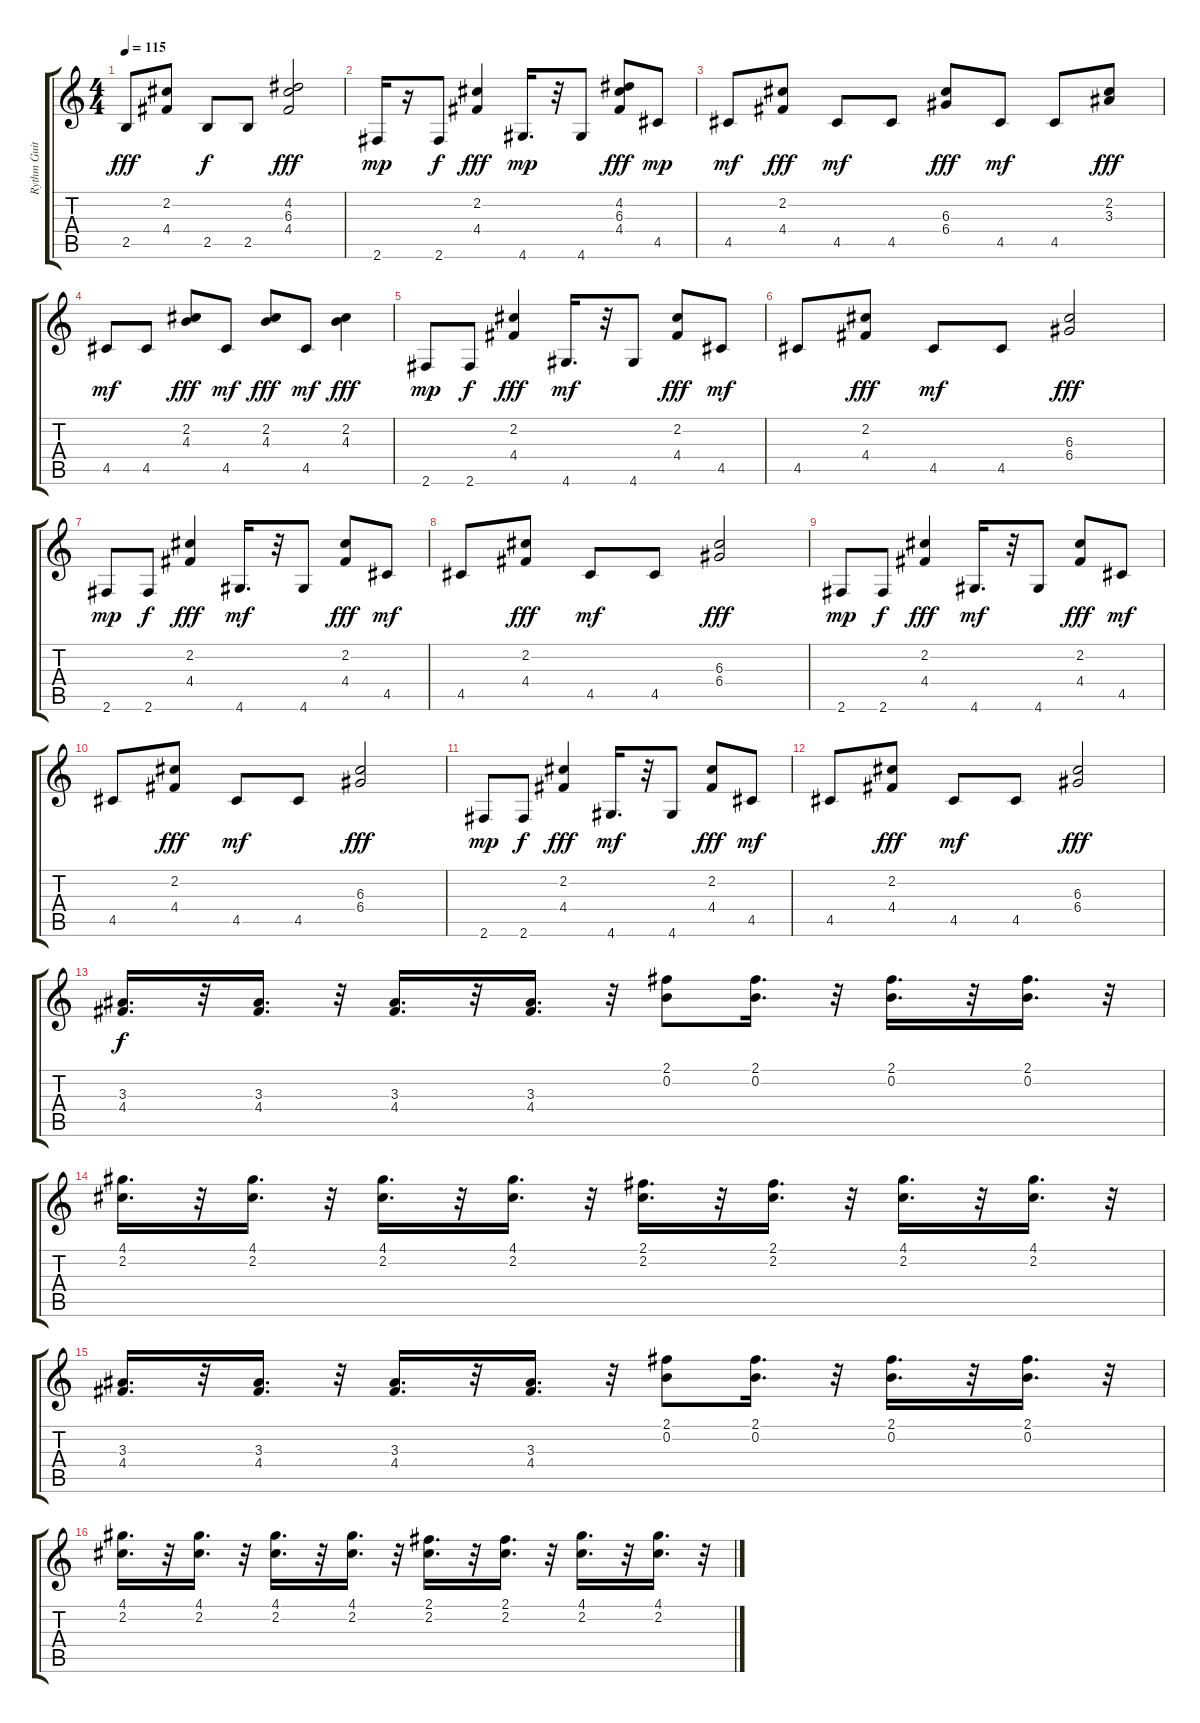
\track ("Rythm Guitar" "Rythm Guit") {instrument electricguitarjazz}
\staff {score tabs}
\tuning (E4 B3 G3 D3 A2 E2) {hide}
\ts (4 4)
\tempo 115
\clef g2
\ks c
2.5.8{dy fff} (2.2 4.4).8 2.5.8{dy f} 2.5.8 (4.2 6.3 4.4).2{dy fff} |
2.6.16{dy mp} r.16 2.6.8{dy f} (2.2 4.4).4{dy fff} 4.6.16{d dy mp} r.32 4.6.8 (4.2 6.3 4.4).8{dy fff} 4.5.8{dy mp} |
4.5.8{dy mf} (2.2 4.4).8{dy fff} 4.5.8{dy mf} 4.5.8 (6.3 6.4).8{dy fff} 4.5.8{dy mf} 4.5.8 (2.2 3.3).8{dy fff} |
4.5.8{dy mf} 4.5.8 (2.2 4.3).8{dy fff} 4.5.8{dy mf} (2.2 4.3).8{dy fff} 4.5.8{dy mf} (2.2 4.3).4{dy fff} |
2.6.8{dy mp} 2.6.8{dy f} (2.2 4.4).4{dy fff} 4.6.16{d dy mf} r.32 4.6.8 (2.2 4.4).8{dy fff} 4.5.8{dy mf} |
4.5.8 (2.2 4.4).8{dy fff} 4.5.8{dy mf} 4.5.8 (6.3 6.4).2{dy fff} |
2.6.8{dy mp} 2.6.8{dy f} (2.2 4.4).4{dy fff} 4.6.16{d dy mf} r.32 4.6.8 (2.2 4.4).8{dy fff} 4.5.8{dy mf} |
4.5.8 (2.2 4.4).8{dy fff} 4.5.8{dy mf} 4.5.8 (6.3 6.4).2{dy fff} |
2.6.8{dy mp} 2.6.8{dy f} (2.2 4.4).4{dy fff} 4.6.16{d dy mf} r.32 4.6.8 (2.2 4.4).8{dy fff} 4.5.8{dy mf} |
4.5.8 (2.2 4.4).8{dy fff} 4.5.8{dy mf} 4.5.8 (6.3 6.4).2{dy fff} |
2.6.8{dy mp} 2.6.8{dy f} (2.2 4.4).4{dy fff} 4.6.16{d dy mf} r.32 4.6.8 (2.2 4.4).8{dy fff} 4.5.8{dy mf} |
4.5.8 (2.2 4.4).8{dy fff} 4.5.8{dy mf} 4.5.8 (6.3 6.4).2{dy fff} |
(3.3 4.4).16{d dy f} r.32 (3.3 4.4).16{d} r.32 (3.3 4.4).16{d} r.32 (3.3 4.4).16{d} r.32 (2.1 0.2).8 (2.1 0.2).16{d} r.32 (2.1 0.2).16{d} r.32 (2.1 0.2).16{d} r.32 |
(4.1 2.2).16{d} r.32 (4.1 2.2).16{d} r.32 (4.1 2.2).16{d} r.32 (4.1 2.2).16{d} r.32 (2.1 2.2).16{d} r.32 (2.1 2.2).16{d} r.32 (4.1 2.2).16{d} r.32 (4.1 2.2).16{d} r.32 |
(3.3 4.4).16{d} r.32 (3.3 4.4).16{d} r.32 (3.3 4.4).16{d} r.32 (3.3 4.4).16{d} r.32 (2.1 0.2).8 (2.1 0.2).16{d} r.32 (2.1 0.2).16{d} r.32 (2.1 0.2).16{d} r.32 |
(4.1 2.2).16{d} r.32 (4.1 2.2).16{d} r.32 (4.1 2.2).16{d} r.32 (4.1 2.2).16{d} r.32 (2.1 2.2).16{d} r.32 (2.1 2.2).16{d} r.32 (4.1 2.2).16{d} r.32 (4.1 2.2).16{d} r.32
